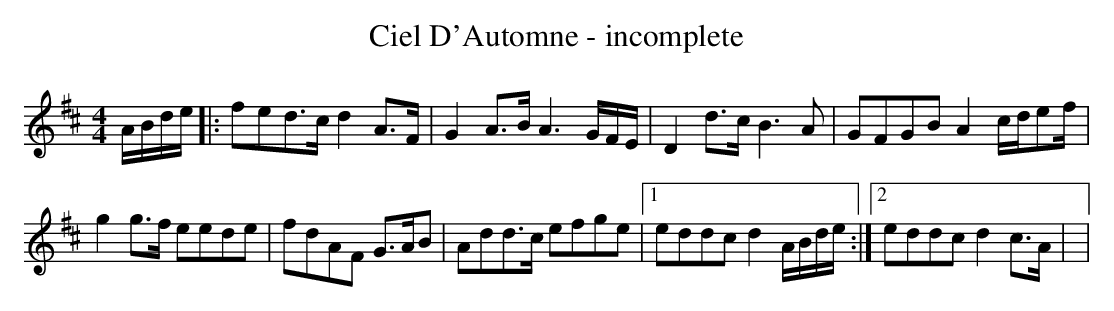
X:1
T:Ciel D'Automne - incomplete
L:1/8
M:4/4
K:D
A/2B/2d/2e/2 |: fed>c d2 A>F | G2A>BA3 G/2F/2E/2 | D2 d>c B3 A | GFGB A2 c/2d/2e/3f/2 |
g2 g>f eede | fdAF G3/2A/2B/1 | Add>c efge |[1 eddc d2 A/2B/2d/2e/2 :|[2 eddc d2 c>A | |
